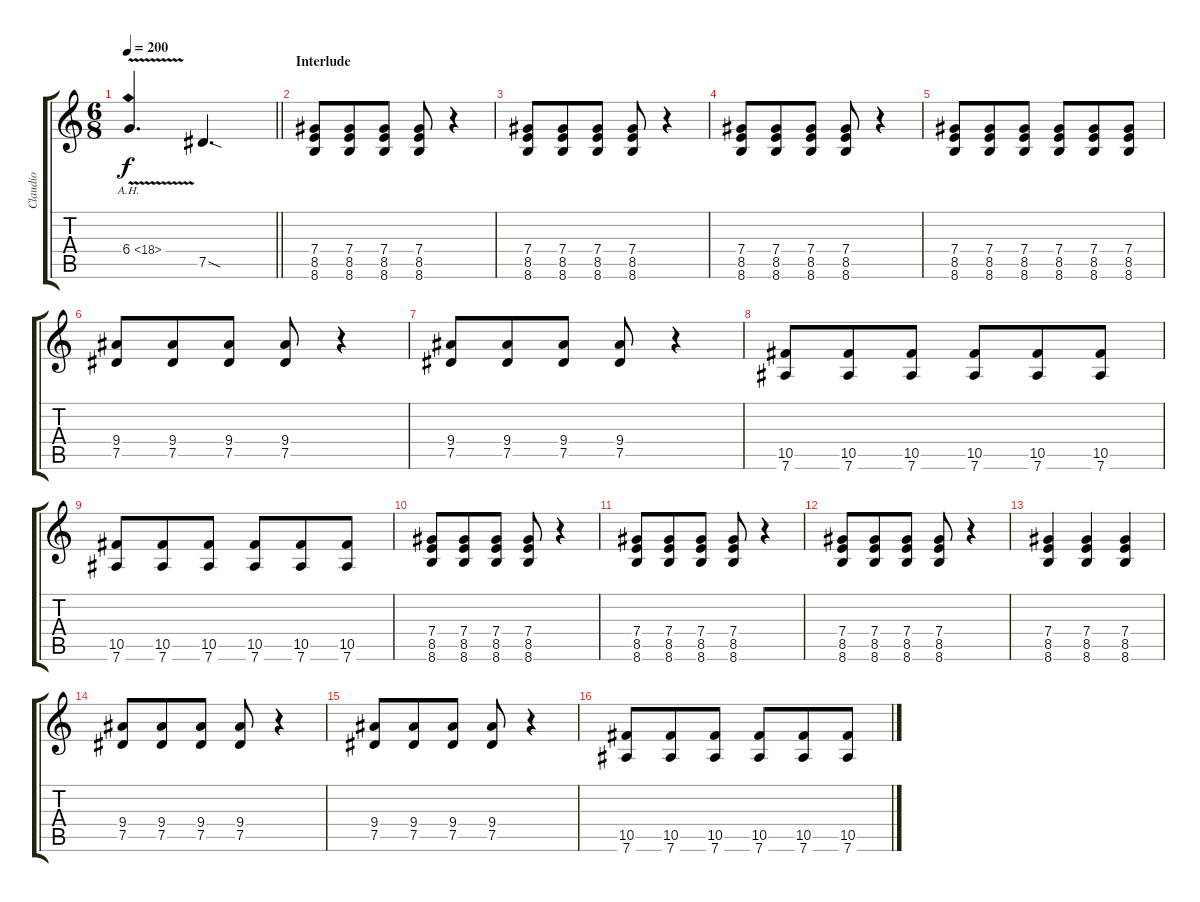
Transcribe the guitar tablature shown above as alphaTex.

\track ("Claudio" "Claudio") {instrument overdrivenguitar}
\staff {score tabs}
\tuning (Eb4 Bb3 Gb3 Db3 Ab2 Eb2) {hide}
\ts (6 8)
\tempo 200
\clef g2
\barLineRight lightlight
\ks c
6.4{ah 12 v}.4{d dy f} 7.5{sod}.4{d} |
\section ("" "Interlude")
(7.4 8.5 8.6).8 (7.4 8.5 8.6).8 (7.4 8.5 8.6).8 (7.4 8.5 8.6).8 r.4 |
(7.4 8.5 8.6).8 (7.4 8.5 8.6).8 (7.4 8.5 8.6).8 (7.4 8.5 8.6).8 r.4 |
(7.4 8.5 8.6).8 (7.4 8.5 8.6).8 (7.4 8.5 8.6).8 (7.4 8.5 8.6).8 r.4 |
(7.4 8.5 8.6).8 (7.4 8.5 8.6).8 (7.4 8.5 8.6).8 (7.4 8.5 8.6).8 (7.4 8.5 8.6).8 (7.4 8.5 8.6).8 |
(9.4 7.5).8 (9.4 7.5).8 (9.4 7.5).8 (9.4 7.5).8 r.4 |
(9.4 7.5).8 (9.4 7.5).8 (9.4 7.5).8 (9.4 7.5).8 r.4 |
(10.5 7.6).8 (10.5 7.6).8 (10.5 7.6).8 (10.5 7.6).8 (10.5 7.6).8 (10.5 7.6).8 |
(10.5 7.6).8 (10.5 7.6).8 (10.5 7.6).8 (10.5 7.6).8 (10.5 7.6).8 (10.5 7.6).8 |
(7.4 8.5 8.6).8 (7.4 8.5 8.6).8 (7.4 8.5 8.6).8 (7.4 8.5 8.6).8 r.4 |
(7.4 8.5 8.6).8 (7.4 8.5 8.6).8 (7.4 8.5 8.6).8 (7.4 8.5 8.6).8 r.4 |
(7.4 8.5 8.6).8 (7.4 8.5 8.6).8 (7.4 8.5 8.6).8 (7.4 8.5 8.6).8 r.4 |
(7.4 8.5 8.6).4 (7.4 8.5 8.6).4 (7.4 8.5 8.6).4 |
(9.4 7.5).8 (9.4 7.5).8 (9.4 7.5).8 (9.4 7.5).8 r.4 |
(9.4 7.5).8 (9.4 7.5).8 (9.4 7.5).8 (9.4 7.5).8 r.4 |
(10.5 7.6).8 (10.5 7.6).8 (10.5 7.6).8 (10.5 7.6).8 (10.5 7.6).8 (10.5 7.6).8
